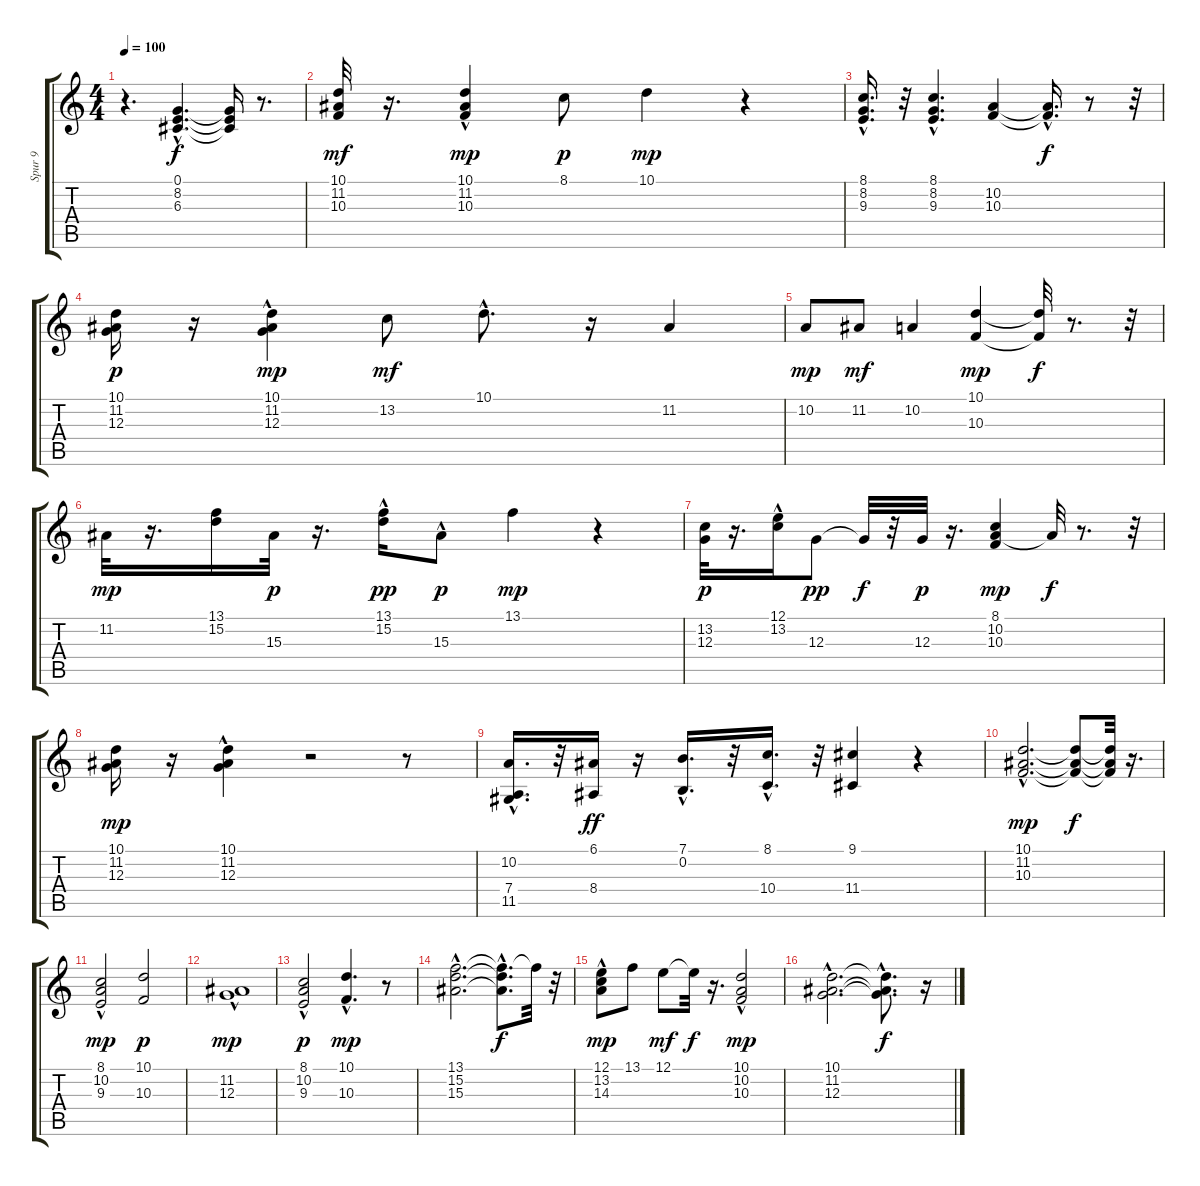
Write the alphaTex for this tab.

\track ("Spur 9" "Spur 9") {instrument fx1rain}
\staff {score tabs}
\tuning (E4 B3 G3 D3 A2 E2) {hide}
\ts (4 4)
\tempo 100
\clef g2
\ks c
r.4{d dy f} (0.1{hac} 8.2{hac} 6.3{hac}).4{d} (0.1{t} 8.2{t} 6.3{t}).16 r.8{d} |
(10.1 11.2 10.3).32{dy mf} r.16{d} (10.1{hac} 11.2 10.3).4{dy mp} 8.1.8{dy p} 10.1.4{dy mp} r.4 |
(8.1{hac} 8.2 9.3{hac}).16{d} r.32 (8.1{hac} 8.2{hac} 9.3).4{d} (10.2 10.3).4 (10.2{t} 10.3{hac t}).16{d dy f} r.8 r.32 |
(10.1 11.2 12.3).16{dy p} r.16 (10.1{hac} 11.2{hac} 12.3{hac}).4{dy mp} 13.2.8{dy mf} 10.1{hac}.8{d} r.16 11.2.4 |
10.2.8{dy mp} 11.2.8{dy mf} 10.2.4 (10.1 10.3).4{dy mp} (10.1{t} 10.3{t}).32{dy f} r.8{d} r.32 |
11.2.32{dy mp} r.16{d} (13.1 15.2).16 15.3.32{dy p} r.16{d} (13.1 15.2{hac}).16{dy pp} 15.3{hac}.8{dy p} 13.1.4{dy mp} r.4 |
(13.2 12.3).32{dy p} r.16{d} (12.1{hac} 13.2{hac}).16 12.3.8{dy pp} 12.3{t}.32{dy f} r.32 12.3.32{dy p} r.16{d} (8.1 10.2 10.3).4{dy mp} 10.2{t}.32{dy f} r.8{d} r.32 |
(10.1 11.2 12.3).16{dy mp} r.16 (10.1{hac} 11.2 12.3).4 r.2 r.8 |
(10.2{hac} 7.4 11.5).16{d} r.32 (6.1 8.4).16{dy ff} r.16 (7.1{hac} 0.2{hac}).16{d} r.32 (8.1{hac} 10.4{hac}).16{d} r.32 (9.1 11.4).4 r.4 |
(10.1{hac} 11.2{hac} 10.3{hac}).2{d dy mp} (10.1{t} 11.2{t} 10.3{t}).8{dy f} (10.1{t} 11.2{t} 10.3{t}).32 r.16{d} |
(8.1 10.2{hac} 9.3{hac}).2{dy mp} (10.1 10.3).2{dy p} |
(11.2{hac} 12.3).1{dy mp} |
(8.1{hac} 10.2{hac} 9.3{hac}).2{dy p} (10.1{hac} 10.3{hac}).4{d dy mp} r.8 |
(13.1{hac} 15.2{hac} 15.3{hac}).2{d} (13.1{hac t} 15.2{t} 15.3{t}).8{d dy f} 13.1{t}.32 r.32 |
(12.1 13.2{hac} 14.3{hac}).8{dy mp} 13.1.8 12.1.8{dy mf} 12.1{t}.32{dy f} r.16{d} (10.1{hac} 10.2 10.3{hac}).2{dy mp} |
(10.1{hac} 11.2{hac} 12.3{hac}).2{d} (10.1{t} 11.2{hac t} 12.3{t}).8{d dy f} r.16
